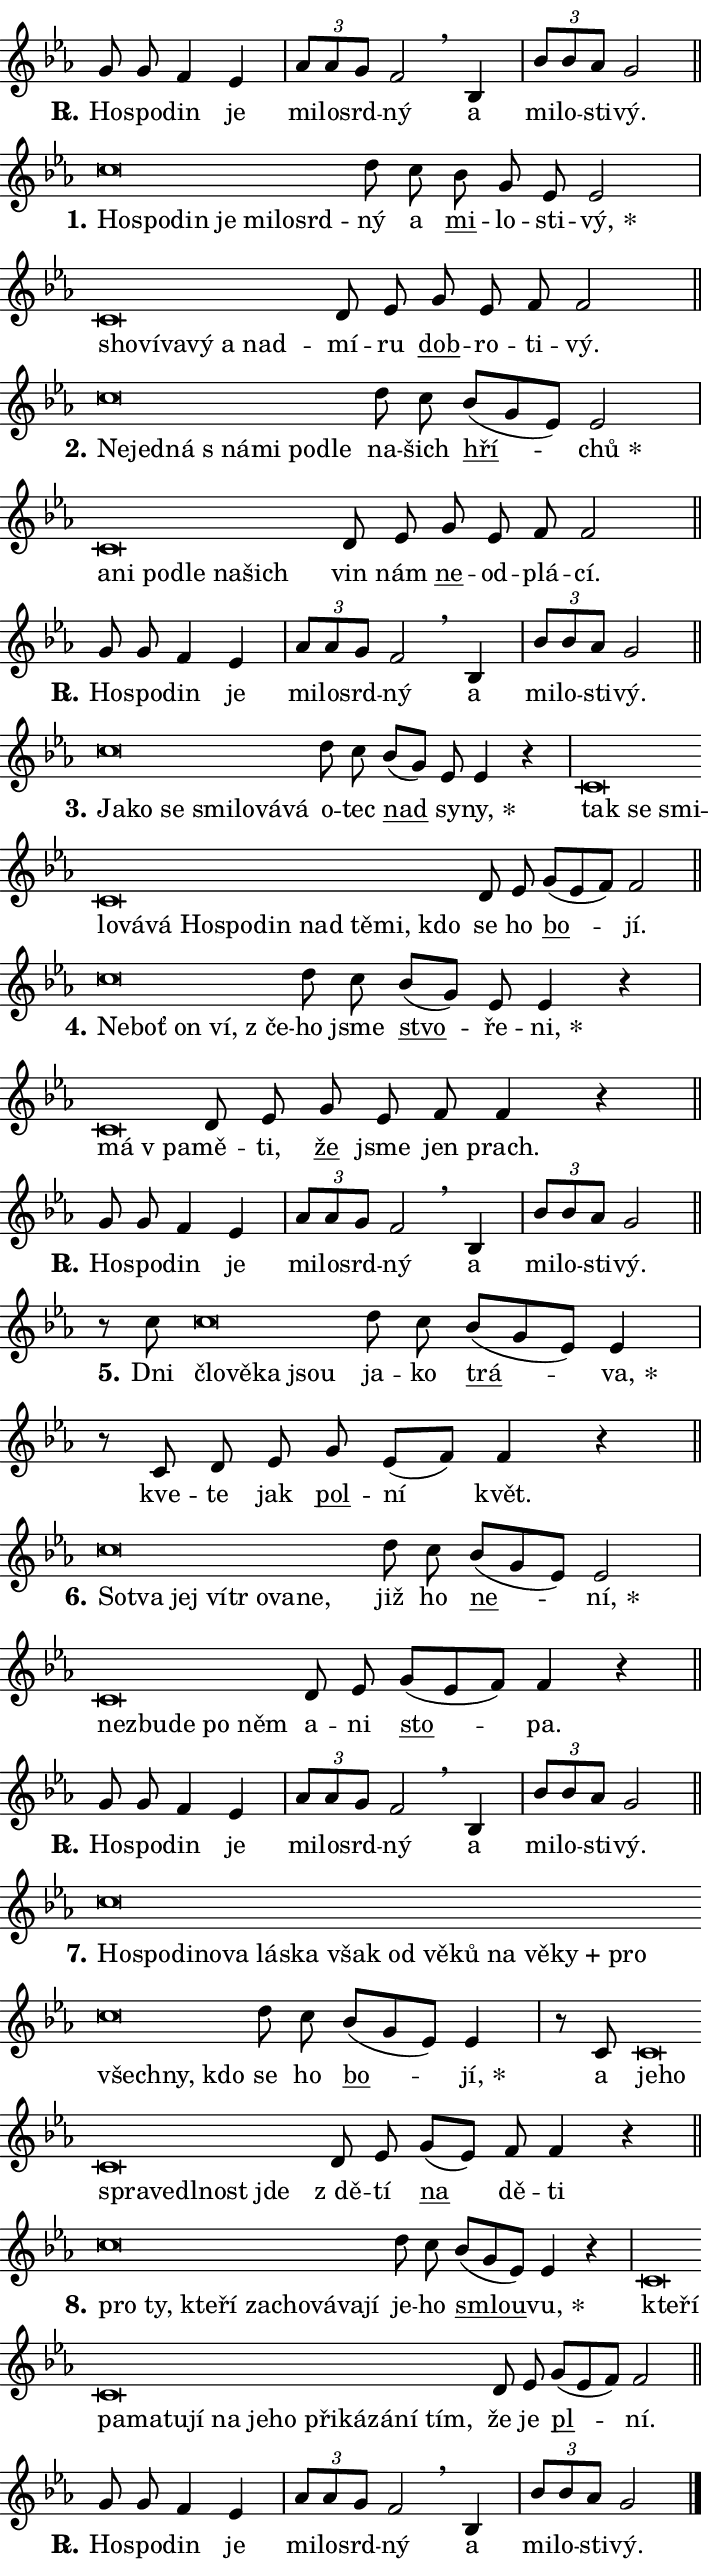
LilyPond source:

\version "2.24.0"
\header { tagline = "" }
\paper {
  indent = 0\cm
  top-margin = 0\cm
  right-margin = 0.13\cm % to fit lyric hyphens
  bottom-margin = 0\cm
  left-margin = 0\cm
  paper-width = 12\cm
  page-breaking = #ly:one-page-breaking
  system-system-spacing.basic-distance = #11
  score-system-spacing.basic-distance = #11
  ragged-last = ##f
}


%% Author: Thomas Morley
%% https://lists.gnu.org/archive/html/lilypond-user/2020-05/msg00002.html
#(define (line-position grob)
"Returns position of @var[grob} in current system:
   @code{'start}, if at first time-step
   @code{'end}, if at last time-step
   @code{'middle} otherwise
"
  (let* ((col (ly:item-get-column grob))
         (ln (ly:grob-object col 'left-neighbor))
         (rn (ly:grob-object col 'right-neighbor))
         (col-to-check-left (if (ly:grob? ln) ln col))
         (col-to-check-right (if (ly:grob? rn) rn col))
         (break-dir-left
           (and
             (ly:grob-property col-to-check-left 'non-musical #f)
             (ly:item-break-dir col-to-check-left)))
         (break-dir-right
           (and
             (ly:grob-property col-to-check-right 'non-musical #f)
             (ly:item-break-dir col-to-check-right))))
        (cond ((eqv? 1 break-dir-left) 'start)
              ((eqv? -1 break-dir-right) 'end)
              (else 'middle))))

#(define (tranparent-at-line-position vctor)
  (lambda (grob)
  "Relying on @code{line-position} select the relevant enry from @var{vctor}.
Used to determine transparency,"
    (case (line-position grob)
      ((end) (not (vector-ref vctor 0)))
      ((middle) (not (vector-ref vctor 1)))
      ((start) (not (vector-ref vctor 2))))))

noteHeadBreakVisibility =
#(define-music-function (break-visibility)(vector?)
"Makes @code{NoteHead}s transparent relying on @var{break-visibility}"
#{
  \override NoteHead.transparent =
    #(tranparent-at-line-position break-visibility)
#})

#(define delete-ledgers-for-transparent-note-heads
  (lambda (grob)
    "Reads whether a @code{NoteHead} is transparent.
If so this @code{NoteHead} is removed from @code{'note-heads} from
@var{grob}, which is supposed to be @code{LedgerLineSpanner}.
As a result ledgers are not printed for this @code{NoteHead}"
    (let* ((nhds-array (ly:grob-object grob 'note-heads))
           (nhds-list
             (if (ly:grob-array? nhds-array)
                 (ly:grob-array->list nhds-array)
                 '()))
           ;; Relies on the transparent-property being done before
           ;; Staff.LedgerLineSpanner.after-line-breaking is executed.
           ;; This is fragile ...
           (to-keep
             (remove
               (lambda (nhd)
                 (ly:grob-property nhd 'transparent #f))
               nhds-list)))
      ;; TODO find a better method to iterate over grob-arrays, similiar
      ;; to filter/remove etc for lists
      ;; For now rebuilt from scratch
      (set! (ly:grob-object grob 'note-heads)  '())
      (for-each
        (lambda (nhd)
          (ly:pointer-group-interface::add-grob grob 'note-heads nhd))
        to-keep))))

squashNotes = {
  \override NoteHead.X-extent = #'(-0.2 . 0.2)
  \override NoteHead.Y-extent = #'(-0.75 . 0)
  \override NoteHead.stencil =
    #(lambda (grob)
       (let ((pos (ly:grob-property grob 'staff-position)))
         (begin
           (if (< pos -7) (display "ERROR: Lower brevis then expected\n") (display ""))
           (if (<= pos -6) ly:text-interface::print ly:note-head::print))))
}
unSquashNotes = {
  \revert NoteHead.X-extent
  \revert NoteHead.Y-extent
  \revert NoteHead.stencil
}

hideNotes = \noteHeadBreakVisibility #begin-of-line-visible
unHideNotes = \noteHeadBreakVisibility #all-visible

% work-around for resetting accidentals
% https://lilypond.org/doc/v2.23/Documentation/notation/displaying-rhythms#unmetered-music
cadenzaMeasure = {
  \cadenzaOff
  \partial 1024 s1024
  \cadenzaOn
}

#(define-markup-command (accent layout props text) (markup?)
  "Underline accented syllable"
  (interpret-markup layout props
    #{\markup \override #'(offset . 4.3) \underline { #text }#}))

responsum = \markup \concat {
  "R" \hspace #-1.05 \path #0.1 #'((moveto 0 0.07) (lineto 0.9 0.8)) \hspace #0.05 "."
}

spaceSize = #0.6828661417322834 % exact space size for TeX Gyre Schola

\layout {
  \context {
    \Staff
    \remove "Time_signature_engraver"
    \override LedgerLineSpanner.after-line-breaking = #delete-ledgers-for-transparent-note-heads
  }
  \context {
    \Lyrics {
      \override LyricSpace.minimum-distance = \spaceSize
      \override LyricText.font-name = #"TeX Gyre Schola"
      \override LyricText.font-size = 1
      \override StanzaNumber.font-name = #"TeX Gyre Schola Bold"
      \override StanzaNumber.font-size = 1
    }
  }
  \context {
    \Score 
    \override NoteHead.text =
      #(lambda (grob) 
        (let ((pos (ly:grob-property grob 'staff-position)))
          #{\markup {
            \combine
              \halign #-0.55 \raise #(if (= pos -6) 0 0.5) \override #'(thickness . 2) \draw-line #'(3.2 . 0)
              \musicglyph "noteheads.sM1"
          }#}))
  }
}

% magnetic-lyrics.ily
%
%   written by
%     Jean Abou Samra <jean@abou-samra.fr>
%     Werner Lemberg <wl@gnu.org>
%
%   adapted by
%     Jiri Hon <jiri.hon@gmail.com>
%
% Version 2022-Apr-15

% https://www.mail-archive.com/lilypond-user@gnu.org/msg149350.html

#(define (Left_hyphen_pointer_engraver context)
   "Collect syllable-hyphen-syllable occurrences in lyrics and store
them in properties.  This engraver only looks to the left.  For
example, if the lyrics input is @code{foo -- bar}, it does the
following.

@itemize @bullet
@item
Set the @code{text} property of the @code{LyricHyphen} grob between
@q{foo} and @q{bar} to @code{foo}.

@item
Set the @code{left-hyphen} property of the @code{LyricText} grob with
text @q{foo} to the @code{LyricHyphen} grob between @q{foo} and
@q{bar}.
@end itemize

Use this auxiliary engraver in combination with the
@code{lyric-@/text::@/apply-@/magnetic-@/offset!} hook."
   (let ((hyphen #f)
         (text #f))
     (make-engraver
      (acknowledgers
       ((lyric-syllable-interface engraver grob source-engraver)
        (set! text grob)))
      (end-acknowledgers
       ((lyric-hyphen-interface engraver grob source-engraver)
        ;(when (not (grob::has-interface grob 'lyric-space-interface))
          (set! hyphen grob)));)
      ((stop-translation-timestep engraver)
       (when (and text hyphen)
         (ly:grob-set-object! text 'left-hyphen hyphen))
       (set! text #f)
       (set! hyphen #f)))))

#(define (lyric-text::apply-magnetic-offset! grob)
   "If the space between two syllables is less than the value in
property @code{LyricText@/.details@/.squash-threshold}, move the right
syllable to the left so that it gets concatenated with the left
syllable.

Use this function as a hook for
@code{LyricText@/.after-@/line-@/breaking} if the
@code{Left_@/hyphen_@/pointer_@/engraver} is active."
   (let ((hyphen (ly:grob-object grob 'left-hyphen #f)))
     (when hyphen
       (let ((left-text (ly:spanner-bound hyphen LEFT)))
         (when (grob::has-interface left-text 'lyric-syllable-interface)
           (let* ((common (ly:grob-common-refpoint grob left-text X))
                  (this-x-ext (ly:grob-extent grob common X))
                  (left-x-ext
                   (begin
                     ;; Trigger magnetism for left-text.
                     (ly:grob-property left-text 'after-line-breaking)
                     (ly:grob-extent left-text common X)))
                  ;; `delta` is the gap width between two syllables.
                  (delta (- (interval-start this-x-ext)
                            (interval-end left-x-ext)))
                  (details (ly:grob-property grob 'details))
                  (threshold (assoc-get 'squash-threshold details 0.2)))
             (when (< delta threshold)
               (let* (;; We have to manipulate the input text so that
                      ;; ligatures crossing syllable boundaries are not
                      ;; disabled.  For languages based on the Latin
                      ;; script this is essentially a beautification.
                      ;; However, for non-Western scripts it can be a
                      ;; necessity.
                      (lt (ly:grob-property left-text 'text))
                      (rt (ly:grob-property grob 'text))
                      (is-space (grob::has-interface hyphen 'lyric-space-interface))
                      (space (if is-space " " ""))
                      (extra-delta (if is-space spaceSize 0))
                      ;; Append new syllable.
                      (ltrt-space (if (and (string? lt) (string? rt))
                                (string-append lt space rt)
                                (make-concat-markup (list lt space rt))))
                      ;; Right-align `ltrt` to the right side.
                      (ltrt-space-markup (grob-interpret-markup
                               grob
                               (make-translate-markup
                                (cons (interval-length this-x-ext) 0)
                                (make-right-align-markup ltrt-space)))))
                 (begin
                   ;; Don't print `left-text`.
                   (ly:grob-set-property! left-text 'stencil #f)
                   ;; Set text and stencil (which holds all collected
                   ;; syllables so far) and shift it to the left.
                   (ly:grob-set-property! grob 'text ltrt-space)
                   (ly:grob-set-property! grob 'stencil ltrt-space-markup)
                   (ly:grob-translate-axis! grob (- (- delta extra-delta)) X))))))))))


#(define (lyric-hyphen::displace-bounds-first grob)
   ;; Make very sure this callback isn't triggered too early.
   (let ((left (ly:spanner-bound grob LEFT))
         (right (ly:spanner-bound grob RIGHT)))
     (ly:grob-property left 'after-line-breaking)
     (ly:grob-property right 'after-line-breaking)
     (ly:lyric-hyphen::print grob)))

squashThreshold = #0.4

\layout {
  \context {
    \Lyrics
    \consists #Left_hyphen_pointer_engraver
    \override LyricText.after-line-breaking =
      #lyric-text::apply-magnetic-offset!
    \override LyricHyphen.stencil = #lyric-hyphen::displace-bounds-first
    \override LyricText.details.squash-threshold = \squashThreshold
    \override LyricHyphen.minimum-distance = 0
    \override LyricHyphen.minimum-length = \squashThreshold
  }
}

squashText = \override LyricText.details.squash-threshold = 9999
unSquashText = \override LyricText.details.squash-threshold = \squashThreshold

leftText = \override LyricText.self-alignment-X = #LEFT
unLeftText = \revert LyricText.self-alignment-X

starOffset = #(lambda (grob) 
                (let ((x_offset (ly:self-alignment-interface::aligned-on-x-parent grob)))
                  (if (= x_offset 0) 0 (+ x_offset 1.2))))

star = #(define-music-function (syllable)(string?)
"Append star separator at the end of a syllable"
#{
  \once \override LyricText.X-offset = #starOffset
  \lyricmode { \markup {
    #syllable
    \override #'((font-name . "TeX Gyre Schola Bold")) \hspace #0.2 \lower #0.65 \larger "*"
  } }
#})

starAccent = #(define-music-function (syllable)(string?)
"Append star separator at the end of a syllable and make accent"
#{
  \once \override LyricText.X-offset = #starOffset
  \lyricmode { \markup {
    \accent #syllable
    \override #'((font-name . "TeX Gyre Schola Bold")) \hspace #0.2 \lower #0.65 \larger "*"
  } }
#})

breath = #(define-music-function (syllable)(string?)
"Append breathing indicator at the end of a syllable"
#{
  \lyricmode { \markup { #syllable "+" } }
#})

optionalBreath = #(define-music-function (syllable)(string?)
"Append optional breathing indicator at the end of a syllable"
#{
  \lyricmode { \markup { #syllable "(+)" } }
#})


\score {
    <<
        \new Voice = "melody" { \cadenzaOn \key es \major \relative { g'8 g f4 es \cadenzaMeasure \bar "|" \tuplet 3/2 { as8[ as g] } f2 \breathe \bar "" bes,4 \cadenzaMeasure \bar "|" \tuplet 3/2 {bes'8[ bes as] } g2 \cadenzaMeasure \bar "||" \break } }
        \new Lyrics \lyricsto "melody" { \lyricmode { \set stanza = \responsum
Ho -- spo -- din je mi -- lo -- srd -- ný a mi -- lo -- sti -- vý. } }
    >>
    \layout {}
}

\score {
    <<
        \new Voice = "melody" { \cadenzaOn \key es \major \relative { \squashNotes c''\breve*1/16 \hideNotes \breve*1/16 \bar "" \breve*1/16 \bar "" \breve*1/16 \bar "" \breve*1/16 \bar "" \breve*1/16 \breve*1/16 \bar "" \unHideNotes \unSquashNotes d8 c \bar "" bes g es es2 \cadenzaMeasure \bar "|" \squashNotes c\breve*1/16 \hideNotes \breve*1/16 \bar "" \breve*1/16 \bar "" \breve*1/16 \bar "" \breve*1/16 \breve*1/16 \bar "" \unHideNotes \unSquashNotes d8 es \bar "" g es f f2 \cadenzaMeasure \bar "||" \break } }
        \new Lyrics \lyricsto "melody" { \lyricmode { \set stanza = "1."
\leftText Ho -- \squashText spo -- din je mi -- lo -- srd -- \unLeftText \unSquashText ný a \markup \accent mi -- lo -- sti -- \star vý, \leftText sho -- \squashText ví -- va -- vý a nad -- \unLeftText \unSquashText mí -- ru \markup \accent dob -- ro -- ti -- vý. } }
    >>
    \layout {}
}

\score {
    <<
        \new Voice = "melody" { \cadenzaOn \key es \major \relative { \squashNotes c''\breve*1/16 \hideNotes \breve*1/16 \bar "" \breve*1/16 \bar "" \breve*1/16 \bar "" \breve*1/16 \bar "" \breve*1/16 \breve*1/16 \bar "" \unHideNotes \unSquashNotes d8 c \bar "" bes[( g es)] es2 \cadenzaMeasure \bar "|" \squashNotes c\breve*1/16 \hideNotes \breve*1/16 \bar "" \breve*1/16 \bar "" \breve*1/16 \bar "" \breve*1/16 \breve*1/16 \bar "" \unHideNotes \unSquashNotes d8 es \bar "" g es f f2 \cadenzaMeasure \bar "||" \break } }
        \new Lyrics \lyricsto "melody" { \lyricmode { \set stanza = "2."
\leftText Ne -- \squashText jed -- ná "s ná" -- mi po -- dle \unLeftText \unSquashText na -- šich \markup \accent hří -- \star chů \leftText a -- \squashText ni po -- dle na -- šich \unLeftText \unSquashText vin nám \markup \accent ne -- od -- plá -- cí. } }
    >>
    \layout {}
}

\score {
    <<
        \new Voice = "melody" { \cadenzaOn \key es \major \relative { g'8 g f4 es \cadenzaMeasure \bar "|" \tuplet 3/2 { as8[ as g] } f2 \breathe \bar "" bes,4 \cadenzaMeasure \bar "|" \tuplet 3/2 {bes'8[ bes as] } g2 \cadenzaMeasure \bar "||" \break } }
        \new Lyrics \lyricsto "melody" { \lyricmode { \set stanza = \responsum
Ho -- spo -- din je mi -- lo -- srd -- ný a mi -- lo -- sti -- vý. } }
    >>
    \layout {}
}

\score {
    <<
        \new Voice = "melody" { \cadenzaOn \key es \major \relative { \squashNotes c''\breve*1/16 \hideNotes \breve*1/16 \bar "" \breve*1/16 \bar "" \breve*1/16 \bar "" \breve*1/16 \bar "" \breve*1/16 \breve*1/16 \bar "" \unHideNotes \unSquashNotes d8 c \bar "" bes[( g)] es es4 r \cadenzaMeasure \bar "|" \squashNotes c\breve*1/16 \hideNotes \breve*1/16 \bar "" \breve*1/16 \bar "" \breve*1/16 \bar "" \breve*1/16 \bar "" \breve*1/16 \bar "" \breve*1/16 \bar "" \breve*1/16 \bar "" \breve*1/16 \bar "" \breve*1/16 \bar "" \breve*1/16 \bar "" \breve*1/16 \breve*1/16 \bar "" \unHideNotes \unSquashNotes d8 es \bar "" g[( es f)] f2 \cadenzaMeasure \bar "||" \break } }
        \new Lyrics \lyricsto "melody" { \lyricmode { \set stanza = "3."
\leftText Ja -- \squashText ko se smi -- lo -- vá -- vá \unLeftText \unSquashText o -- tec \markup \accent nad sy -- \star ny, \leftText tak \squashText se smi -- lo -- vá -- vá Ho -- spo -- din nad tě -- mi, kdo \unLeftText \unSquashText se ho \markup \accent bo -- jí. } }
    >>
    \layout {}
}

\score {
    <<
        \new Voice = "melody" { \cadenzaOn \key es \major \relative { \squashNotes c''\breve*1/16 \hideNotes \breve*1/16 \bar "" \breve*1/16 \bar "" \breve*1/16 \breve*1/16 \bar "" \unHideNotes \unSquashNotes d8 c \bar "" bes[( g)] es es4 r \cadenzaMeasure \bar "|" \squashNotes c\breve*1/16 \hideNotes \breve*1/16 \bar "" \unHideNotes \unSquashNotes d8 es \bar "" g es f f4 r \cadenzaMeasure \bar "||" \break } }
        \new Lyrics \lyricsto "melody" { \lyricmode { \set stanza = "4."
\leftText Ne -- \squashText boť on ví, "z če" -- \unLeftText \unSquashText ho jsme \markup \accent stvo -- ře -- \star ni, \leftText má \squashText "v pa" -- \unLeftText \unSquashText mě -- ti, \markup \accent že jsme jen prach. } }
    >>
    \layout {}
}

\score {
    <<
        \new Voice = "melody" { \cadenzaOn \key es \major \relative { g'8 g f4 es \cadenzaMeasure \bar "|" \tuplet 3/2 { as8[ as g] } f2 \breathe \bar "" bes,4 \cadenzaMeasure \bar "|" \tuplet 3/2 {bes'8[ bes as] } g2 \cadenzaMeasure \bar "||" \break } }
        \new Lyrics \lyricsto "melody" { \lyricmode { \set stanza = \responsum
Ho -- spo -- din je mi -- lo -- srd -- ný a mi -- lo -- sti -- vý. } }
    >>
    \layout {}
}

\score {
    <<
        \new Voice = "melody" { \cadenzaOn \key es \major \relative { r8 c''8 \squashNotes c\breve*1/16 \hideNotes \breve*1/16 \bar "" \breve*1/16 \breve*1/16 \bar "" \unHideNotes \unSquashNotes d8 c \bar "" bes[( g es)] es4 \cadenzaMeasure \bar "|" r8 c d8 es \bar "" g es[( f)] f4 r \cadenzaMeasure \bar "||" \break } }
        \new Lyrics \lyricsto "melody" { \lyricmode { \set stanza = "5."
Dni \leftText člo -- \squashText vě -- ka jsou \unLeftText \unSquashText ja -- ko \markup \accent trá -- \star va, kve -- te jak \markup \accent pol -- ní květ. } }
    >>
    \layout {}
}

\score {
    <<
        \new Voice = "melody" { \cadenzaOn \key es \major \relative { \squashNotes c''\breve*1/16 \hideNotes \breve*1/16 \bar "" \breve*1/16 \bar "" \breve*1/16 \bar "" \breve*1/16 \bar "" \breve*1/16 \bar "" \breve*1/16 \breve*1/16 \bar "" \unHideNotes \unSquashNotes d8 c \bar "" bes[( g es)] es2 \cadenzaMeasure \bar "|" \squashNotes c\breve*1/16 \hideNotes \breve*1/16 \bar "" \breve*1/16 \bar "" \breve*1/16 \breve*1/16 \bar "" \unHideNotes \unSquashNotes d8 es \bar "" g[( es f)] f4 r \cadenzaMeasure \bar "||" \break } }
        \new Lyrics \lyricsto "melody" { \lyricmode { \set stanza = "6."
\leftText So -- \squashText tva jej ví -- tr o -- va -- ne, \unLeftText \unSquashText již ho \markup \accent ne -- \star ní, \leftText ne -- \squashText zbu -- de po něm \unLeftText \unSquashText a -- ni \markup \accent sto -- pa. } }
    >>
    \layout {}
}

\score {
    <<
        \new Voice = "melody" { \cadenzaOn \key es \major \relative { g'8 g f4 es \cadenzaMeasure \bar "|" \tuplet 3/2 { as8[ as g] } f2 \breathe \bar "" bes,4 \cadenzaMeasure \bar "|" \tuplet 3/2 {bes'8[ bes as] } g2 \cadenzaMeasure \bar "||" \break } }
        \new Lyrics \lyricsto "melody" { \lyricmode { \set stanza = \responsum
Ho -- spo -- din je mi -- lo -- srd -- ný a mi -- lo -- sti -- vý. } }
    >>
    \layout {}
}

\score {
    <<
        \new Voice = "melody" { \cadenzaOn \key es \major \relative { \squashNotes c''\breve*1/16 \hideNotes \breve*1/16 \bar "" \breve*1/16 \bar "" \breve*1/16 \bar "" \breve*1/16 \bar "" \breve*1/16 \bar "" \breve*1/16 \bar "" \breve*1/16 \bar "" \breve*1/16 \bar "" \breve*1/16 \bar "" \breve*1/16 \bar "" \breve*1/16 \bar "" \breve*1/16 \bar "" \breve*1/16 \bar "" \breve*1/16 \bar "" \breve*1/16 \bar "" \breve*1/16 \breve*1/16 \bar "" \unHideNotes \unSquashNotes d8 c \bar "" bes[( g es)] es4 \cadenzaMeasure \bar "|" r8 c8 \squashNotes c\breve*1/16 \hideNotes \breve*1/16 \bar "" \breve*1/16 \bar "" \breve*1/16 \bar "" \breve*1/16 \bar "" \breve*1/16 \breve*1/16 \bar "" \unHideNotes \unSquashNotes d8 es \bar "" g[( es)] f f4 r \cadenzaMeasure \bar "||" \break } }
        \new Lyrics \lyricsto "melody" { \lyricmode { \set stanza = "7."
\leftText Ho -- \squashText spo -- di -- no -- va lá -- ska však od vě -- ků na vě -- \breath "ky" pro všech -- ny, kdo \unLeftText \unSquashText se ho \markup \accent bo -- \star jí, a \leftText je -- \squashText ho spra -- ve -- dl -- nost jde \unLeftText \unSquashText "z dě" -- tí \markup \accent na dě -- ti } }
    >>
    \layout {}
}

\score {
    <<
        \new Voice = "melody" { \cadenzaOn \key es \major \relative { \squashNotes c''\breve*1/16 \hideNotes \breve*1/16 \bar "" \breve*1/16 \bar "" \breve*1/16 \bar "" \breve*1/16 \bar "" \breve*1/16 \bar "" \breve*1/16 \bar "" \breve*1/16 \breve*1/16 \bar "" \unHideNotes \unSquashNotes d8 c \bar "" bes[( g es)] es4 r \cadenzaMeasure \bar "|" \squashNotes c\breve*1/16 \hideNotes \breve*1/16 \bar "" \breve*1/16 \bar "" \breve*1/16 \bar "" \breve*1/16 \bar "" \breve*1/16 \bar "" \breve*1/16 \bar "" \breve*1/16 \bar "" \breve*1/16 \bar "" \breve*1/16 \bar "" \breve*1/16 \bar "" \breve*1/16 \bar "" \breve*1/16 \breve*1/16 \bar "" \unHideNotes \unSquashNotes d8 es \bar "" g[( es f)] f2 \cadenzaMeasure \bar "||" \break } }
        \new Lyrics \lyricsto "melody" { \lyricmode { \set stanza = "8."
\leftText pro \squashText ty, kte -- ří za -- cho -- vá -- va -- jí \unLeftText \unSquashText je -- ho \markup \accent smlou -- \star vu, \leftText kte -- \squashText ří pa -- ma -- tu -- jí na je -- ho při -- ká -- zá -- ní tím, \unLeftText \unSquashText že je \markup \accent pl -- ní. } }
    >>
    \layout {}
}

\score {
    <<
        \new Voice = "melody" { \cadenzaOn \key es \major \relative { g'8 g f4 es \cadenzaMeasure \bar "|" \tuplet 3/2 { as8[ as g] } f2 \breathe \bar "" bes,4 \cadenzaMeasure \bar "|" \tuplet 3/2 {bes'8[ bes as] } g2 \cadenzaMeasure \bar "||" \break } \bar "|." }
        \new Lyrics \lyricsto "melody" { \lyricmode { \set stanza = \responsum
Ho -- spo -- din je mi -- lo -- srd -- ný a mi -- lo -- sti -- vý. } }
    >>
    \layout {}
}
